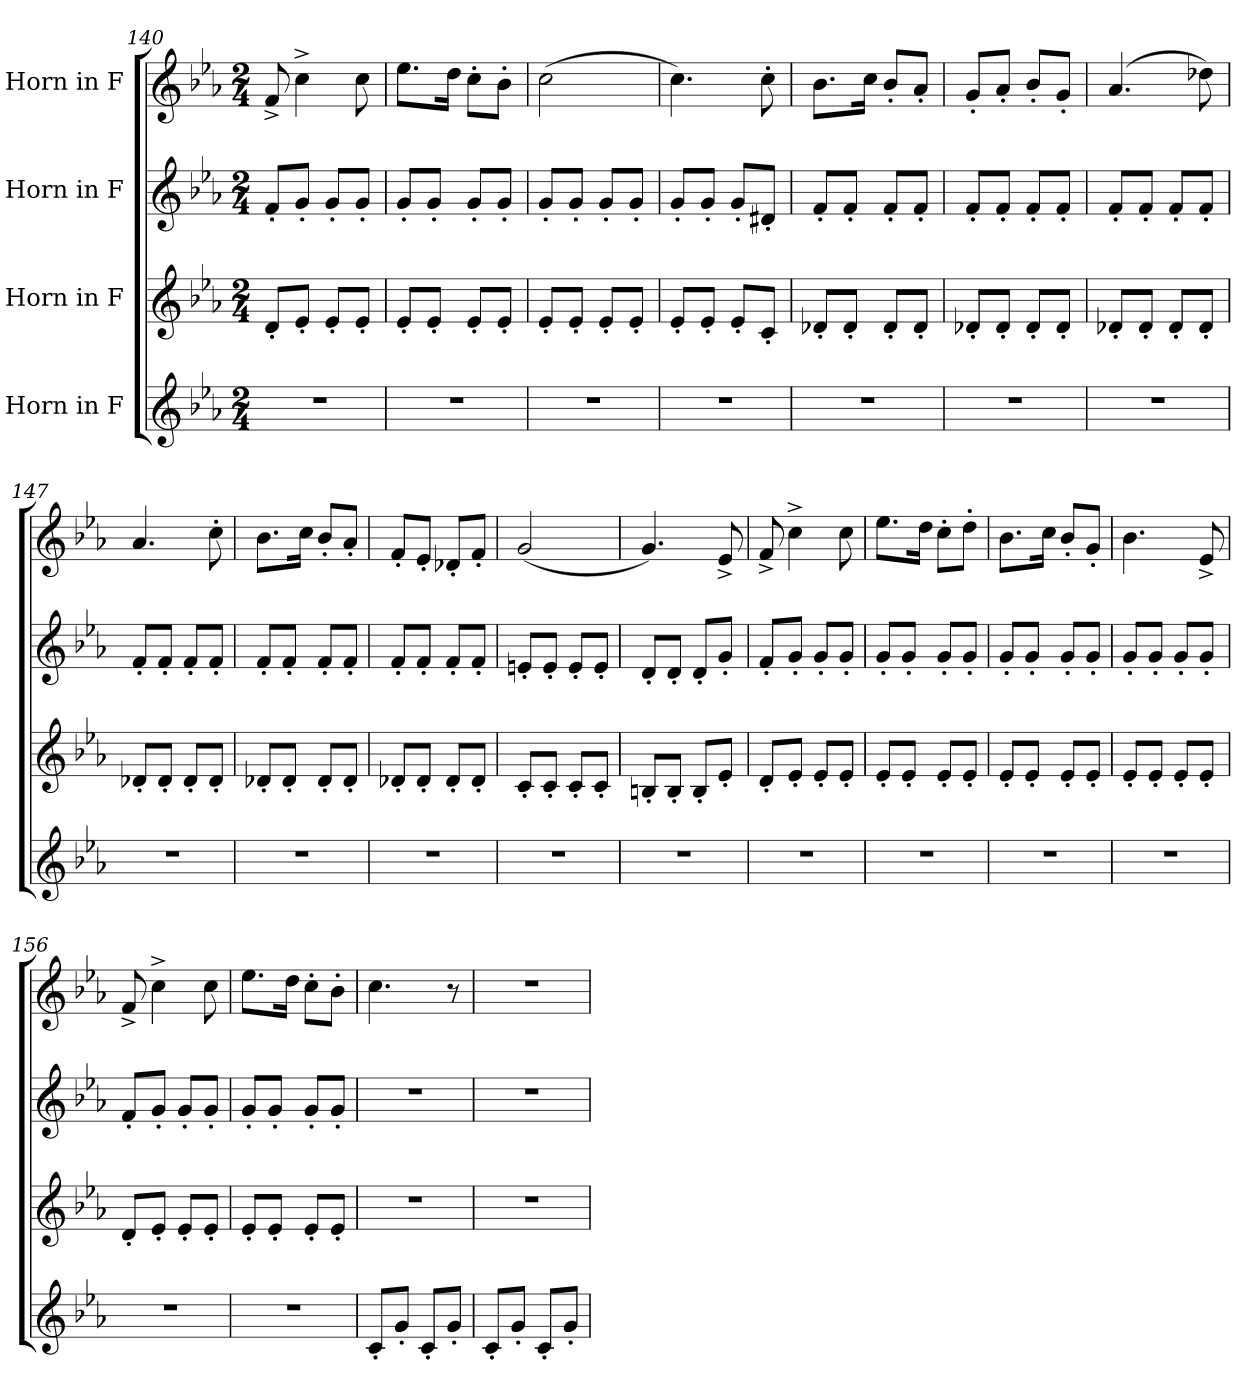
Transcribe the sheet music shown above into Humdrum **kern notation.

**kern	**kern	**kern	**kern
*part4	*part3	*part2	*part1
*staff4	*staff3	*staff2	*staff1
*I"Horn in F	*I"Horn in F	*I"Horn in F	*I"Horn in F
*clefG2	*clefG2	*clefG2	*clefG2
*ITrd4c7	*ITrd4c7	*ITrd4c7	*ITrd4c7
*k[b-e-a-d-]	*k[b-e-a-d-]	*k[b-e-a-d-]	*k[b-e-a-d-]
*M2/4	*M2/4	*M2/4	*M2/4
=140	=140	=140	=140
2r	8G'/L	8B-'/L	8B-^/
.	8A-'/J	8c'/J	4f^\
.	8A-'/L	8c'/L	.
.	8A-'/J	8c'/J	8f\
=141	=141	=141	=141
2r	8A-'/L	8c'/L	8.a-\L
.	8A-'/J	8c'/J	.
.	.	.	16g\Jk
.	8A-'/L	8c'/L	8f'\L
.	8A-'/J	8c'/J	8e-'\J
=142	=142	=142	=142
2r	8A-'/L	8c'/L	(2f\
.	8A-'/J	8c'/J	.
.	8A-'/L	8c'/L	.
.	8A-'/J	8c'/J	.
=143	=143	=143	=143
2r	8A-'/L	8c'/L	4.f\)
.	8A-'/J	8c'/J	.
.	8A-'/L	8c'/L	.
.	8F'/J	8G#X'/J	8f'\
!!LO:LB:g=z
=144	=144	=144	=144
2r	8G-X'/L	8B-'/L	8.e-\L
.	8G-'/J	8B-'/J	.
.	.	.	16f\Jk
.	8G-'/L	8B-'/L	8e-'/L
.	8G-'/J	8B-'/J	8d-'/J
=145	=145	=145	=145
2r	8G-X'/L	8B-'/L	8c'/L
.	8G-'/J	8B-'/J	8d-'/J
.	8G-'/L	8B-'/L	8e-'/L
.	8G-'/J	8B-'/J	8c'/J
=146	=146	=146	=146
2r	8G-X'/L	8B-'/L	(4.d-/
.	8G-'/J	8B-'/J	.
.	8G-'/L	8B-'/L	.
.	8G-'/J	8B-'/J	8g-X\)
=147	=147	=147	=147
2r	8G-X'/L	8B-'/L	4.d-/
.	8G-'/J	8B-'/J	.
.	8G-'/L	8B-'/L	.
.	8G-'/J	8B-'/J	8f'\
=148	=148	=148	=148
2r	8G-X'/L	8B-'/L	8.e-\L
.	8G-'/J	8B-'/J	.
.	.	.	16f\Jk
.	8G-'/L	8B-'/L	8e-'/L
.	8G-'/J	8B-'/J	8d-'/J
=149	=149	=149	=149
2r	8G-X'/L	8B-'/L	8B-'/L
.	8G-'/J	8B-'/J	8A-'/J
.	8G-'/L	8B-'/L	8G-X'/L
.	8G-'/J	8B-'/J	8B-'/J
=150	=150	=150	=150
2r	8F'/L	8An'/L	(2c/
.	8F'/J	8A'/J	.
.	8F'/L	8A'/L	.
.	8F'/J	8A'/J	.
!!LO:PB:g=z
=151	=151	=151	=151
2r	8En'/L	8G'/L	4.c/)
.	8E'/J	8G'/J	.
.	8E'/L	8G'/L	.
.	8A-'/J	8c'/J	8A-^/
=152	=152	=152	=152
2r	8G'/L	8B-'/L	8B-^/
.	8A-'/J	8c'/J	4f^\
.	8A-'/L	8c'/L	.
.	8A-'/J	8c'/J	8f\
=153	=153	=153	=153
2r	8A-'/L	8c'/L	8.a-\L
.	8A-'/J	8c'/J	.
.	.	.	16g\Jk
.	8A-'/L	8c'/L	8f'\L
.	8A-'/J	8c'/J	8g'\J
=154	=154	=154	=154
2r	8A-'/L	8c'/L	8.e-\L
.	8A-'/J	8c'/J	.
.	.	.	16f\Jk
.	8A-'/L	8c'/L	8e-'/L
.	8A-'/J	8c'/J	8c'/J
=155	=155	=155	=155
2r	8A-'/L	8c'/L	4.e-\
.	8A-'/J	8c'/J	.
.	8A-'/L	8c'/L	.
.	8A-'/J	8c'/J	8A-^/
=156	=156	=156	=156
2r	8G'/L	8B-'/L	8B-^/
.	8A-'/J	8c'/J	4f^\
.	8A-'/L	8c'/L	.
.	8A-'/J	8c'/J	8f\
=157	=157	=157	=157
2r	8A-'/L	8c'/L	8.a-\L
.	8A-'/J	8c'/J	.
.	.	.	16g\Jk
.	8A-'/L	8c'/L	8f'\L
.	8A-'/J	8c'/J	8e-'\J
!!LO:LB:g=z
=158	=158	=158	=158
8F'/L	2r	2r	4.f\
8c'/J	.	.	.
8F'/L	.	.	.
8c'/J	.	.	8r
=159	=159	=159	=159
8F'/L	2r	2r	2r
8c'/J	.	.	.
8F'/L	.	.	.
8c'/J	.	.	.
=	=	=	=
*-	*-	*-	*-
